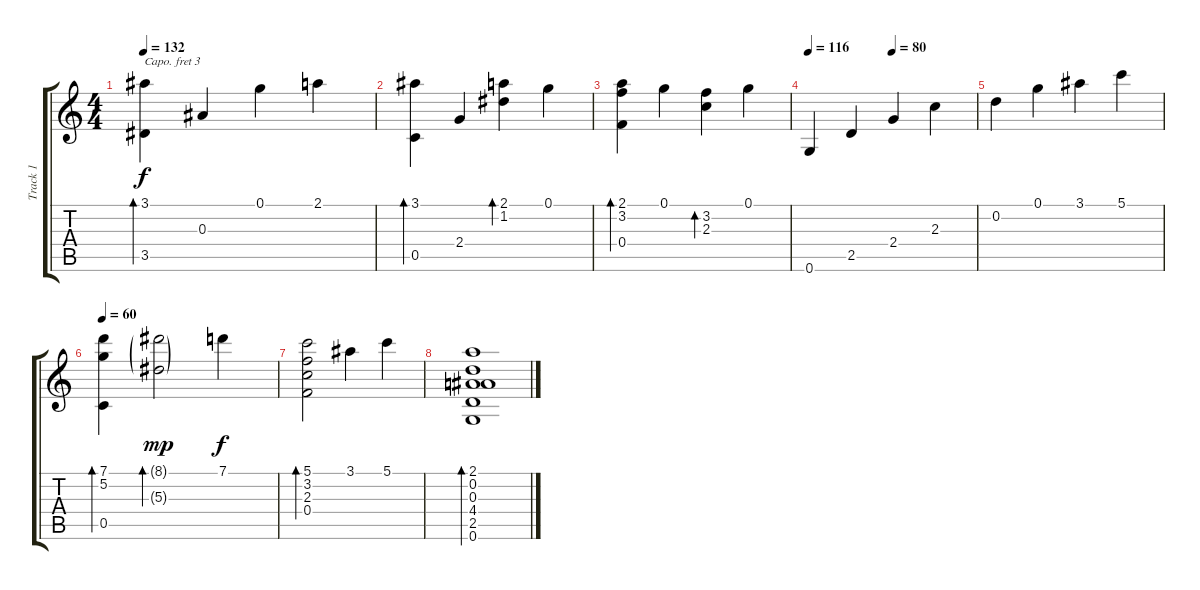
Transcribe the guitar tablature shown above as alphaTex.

\track ("Track 1" "Track 1") {instrument acousticguitarsteel}
\staff {score tabs}
\capo 3
\tuning (E4 B3 G3 D3 A2 E2) {hide}
\ts (4 4)
\tempo 132
\clef g2
\ks c
(3.1 3.5).4{bd 120 dy f} 0.3.4 0.1.4 2.1.4 |
(3.1 0.5).4{bd 120} 2.4.4 (2.1 1.2).4{bd 240} 0.1.4 |
(2.1 3.2 0.4).4{bd 240} 0.1.4 (3.2 2.3).4{bd 240} 0.1.4 |
\tempo 116
\tempo (80 0.5)
0.6.4 2.5.4 2.4.4 2.3.4 |
0.2.4 0.1.4 3.1.4 5.1.4 |
\tempo 60
(7.1 5.2 0.5).4{bd 240} (8.1{g} 5.3{g}).2{bd 240 dy mp} 7.1.4{dy f} |
(5.1 3.2 2.3 0.4).2{bd 240} 3.1.4 5.1.4 |
(2.1 0.2 0.3 4.4 2.5 0.6).1{bd 480}
